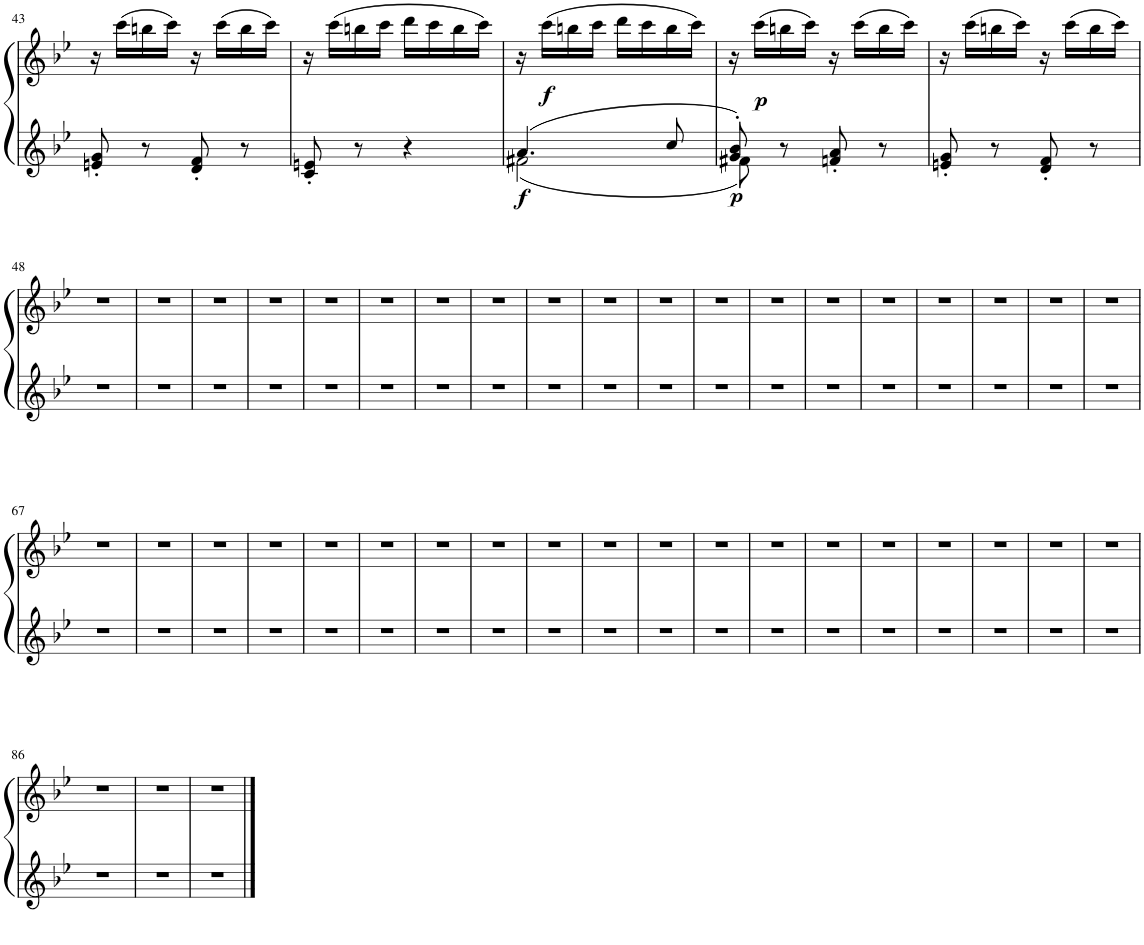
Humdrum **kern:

**kern	**kern	**dynam
*part1	*part1	*part1
*staff2	*staff1	*staff1/2
*I"Piano	*	*
*I'Pno.	*	*
!!LO:PB:g=z
*clefG2	*clefG2	*
*k[b-e-]	*k[b-e-]	*
*M2/4	*M2/4	*
=43	=43	=43
8en/' 8g/'	16r	.
.	(16ccc\LL	.
8r	16bbn\	.
.	16ccc\JJ)	.
8d/' 8f/'	16r	.
.	(16ccc\LL	.
8r	16bb\	.
.	16ccc\JJ)	.
=44	=44	=44
8c/' 8en/'	16r	.
.	(16ccc\LL	.
8r	16bbn\	.
.	16ccc\JJ	.
4r	16ddd\LL	.
.	16ccc\	.
.	16bb\	.
.	16ccc\JJ)	.
=45	=45	=45
*^	*	*
!	!	!	!LO:DY:b=2
4.a/	2f#X\	16r	f
!	!	!	!LO:DY:b
.	.	(16ccc\LL	f
.	.	16bbn\	.
.	.	16ccc\JJ	.
.	.	16ddd\LL	.
.	.	16ccc\	.
8cc/	.	16bb\	.
.	.	16ccc\JJ)	.
=46	=46	=46	=46
!	!	!	!LO:DY:b=2
8g/' 8b-/'	8f#X\	16r	p
!	!	!	!LO:DY:b
.	.	(16ccc\LL	p
8r	4.ryy	16bbn\	.
.	.	16ccc\JJ)	.
8fn/' 8a/'	.	16r	.
.	.	(16ccc\LL	.
8r	.	16bb\	.
.	.	16ccc\JJ)	.
*v	*v	*	*
=47	=47	=47
8en/' 8g/'	16r	.
.	(16ccc\LL	.
8r	16bbn\	.
.	16ccc\JJ)	.
8d/' 8f/'	16r	.
.	(16ccc\LL	.
8r	16bb\	.
.	16ccc\JJ)	.
!!LO:LB:g=z
=48	=48	=48
2r	2r	.
=49	=49	=49
2r	2r	.
=50	=50	=50
2r	2r	.
=51	=51	=51
2r	2r	.
=52	=52	=52
2r	2r	.
=53	=53	=53
2r	2r	.
=54	=54	=54
2r	2r	.
=55	=55	=55
2r	2r	.
=56	=56	=56
2r	2r	.
=57	=57	=57
2r	2r	.
=58	=58	=58
2r	2r	.
=59	=59	=59
2r	2r	.
=60	=60	=60
2r	2r	.
=61	=61	=61
2r	2r	.
=62	=62	=62
2r	2r	.
=63	=63	=63
2r	2r	.
=64	=64	=64
2r	2r	.
=65	=65	=65
2r	2r	.
=66	=66	=66
2r	2r	.
!!LO:LB:g=z
=67	=67	=67
2r	2r	.
=68	=68	=68
2r	2r	.
=69	=69	=69
2r	2r	.
=70	=70	=70
2r	2r	.
=71	=71	=71
2r	2r	.
=72	=72	=72
2r	2r	.
=73	=73	=73
2r	2r	.
=74	=74	=74
2r	2r	.
=75	=75	=75
2r	2r	.
=76	=76	=76
2r	2r	.
=77	=77	=77
2r	2r	.
=78	=78	=78
2r	2r	.
=79	=79	=79
2r	2r	.
=80	=80	=80
2r	2r	.
=81	=81	=81
2r	2r	.
=82	=82	=82
2r	2r	.
=83	=83	=83
2r	2r	.
=84	=84	=84
2r	2r	.
=85	=85	=85
2r	2r	.
!!LO:LB:g=z
=86	=86	=86
2r	2r	.
=87	=87	=87
2r	2r	.
=88	=88	=88
2r	2r	.
==	==	==
*-	*-	*-
